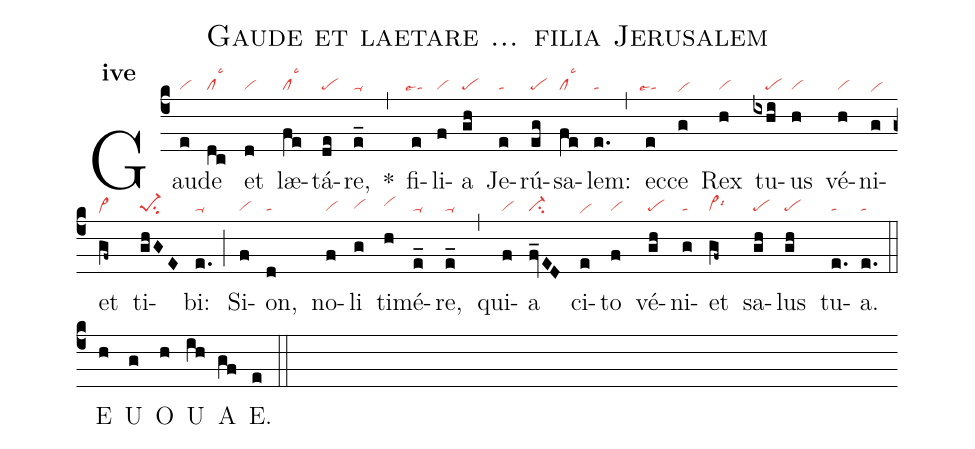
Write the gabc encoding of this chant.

name:Gaude et laetare ... filia Jerusalem;
office-part:an;
mode:4e;
nabc-lines:1;
%%
initial-style: 1;
name: Gaude et laetare filia Jerusalem;
mode: 4;
office-part: Antiphona;
annotation: Ant.;
annotation: iv e;
nabc-lines: 1;
%%
(c4) Gau(e|vi)de(dc|cllsc3) et(d|vi) læ(fe|cllsc3)tá(de|pe)re,(e_|ta-) <sp>*</sp>(,) fi(e|``talse4)li(f|vi)a(gh|pe) Je(e|ta)rú(eg|pe)sa(fe|cllsc3)lem:(e.|ta) (,) ec(e|``talse4)ce(g|vihe) Rex(h|vi) tu(ixhi|////pe)us(h|vi) vé(h|vi)ni(g|vihe)et(gf~|vi>he) ti(ghGE|pe-1su2)bi:(e.|ta-) (;) Si(f|vi)on,(d|ta) no(f|vi)li(g|vihg) ti(h|vihh)mé(e_|ta-)re,(e_|ta-) (,) qui(f|vi)a(fv_ED|ci-) ci(e|vihe)to(f|vi) vé(gh|pe)ni(g|ta)et(gf~|vi>lsi6) sa(gh|pe)lus(gh|pe) tu(e.|ta)a.(e.|ta) (::) <eu> E(h) U(g) O(h) U(ih) A(gf) E.(e) </eu> (::)
